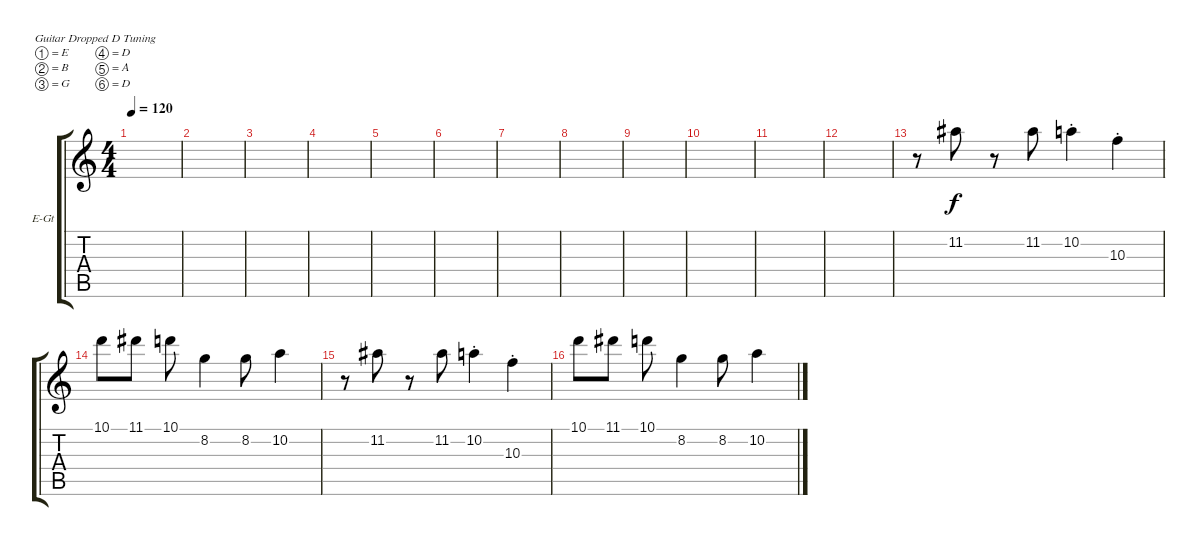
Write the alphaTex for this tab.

\bracketExtendMode groupsimilarinstruments
\firstSystemTrackNameOrientation horizontal
\otherSystemsTrackNameOrientation horizontal
\track ("Lead Guitar" "E-Gt") {instrument distortionguitar}
\staff {score tabs}
\tuning (E4 B3 G3 D3 A2 D2)
\ts (4 4)
\tempo 120
\clef g2
\ks c
|
|
|
|
|
|
|
|
|
|
|
|
r.8 11.2.8 r.8 11.2.8 10.2{st}.4 10.3{st}.4 |
10.1.8 11.1.8 10.1.8 8.2.4 8.2.8 10.2.4 |
r.8 11.2.8 r.8 11.2.8 10.2{st}.4 10.3{st}.4 |
10.1.8 11.1.8 10.1.8 8.2.4 8.2.8 10.2.4
